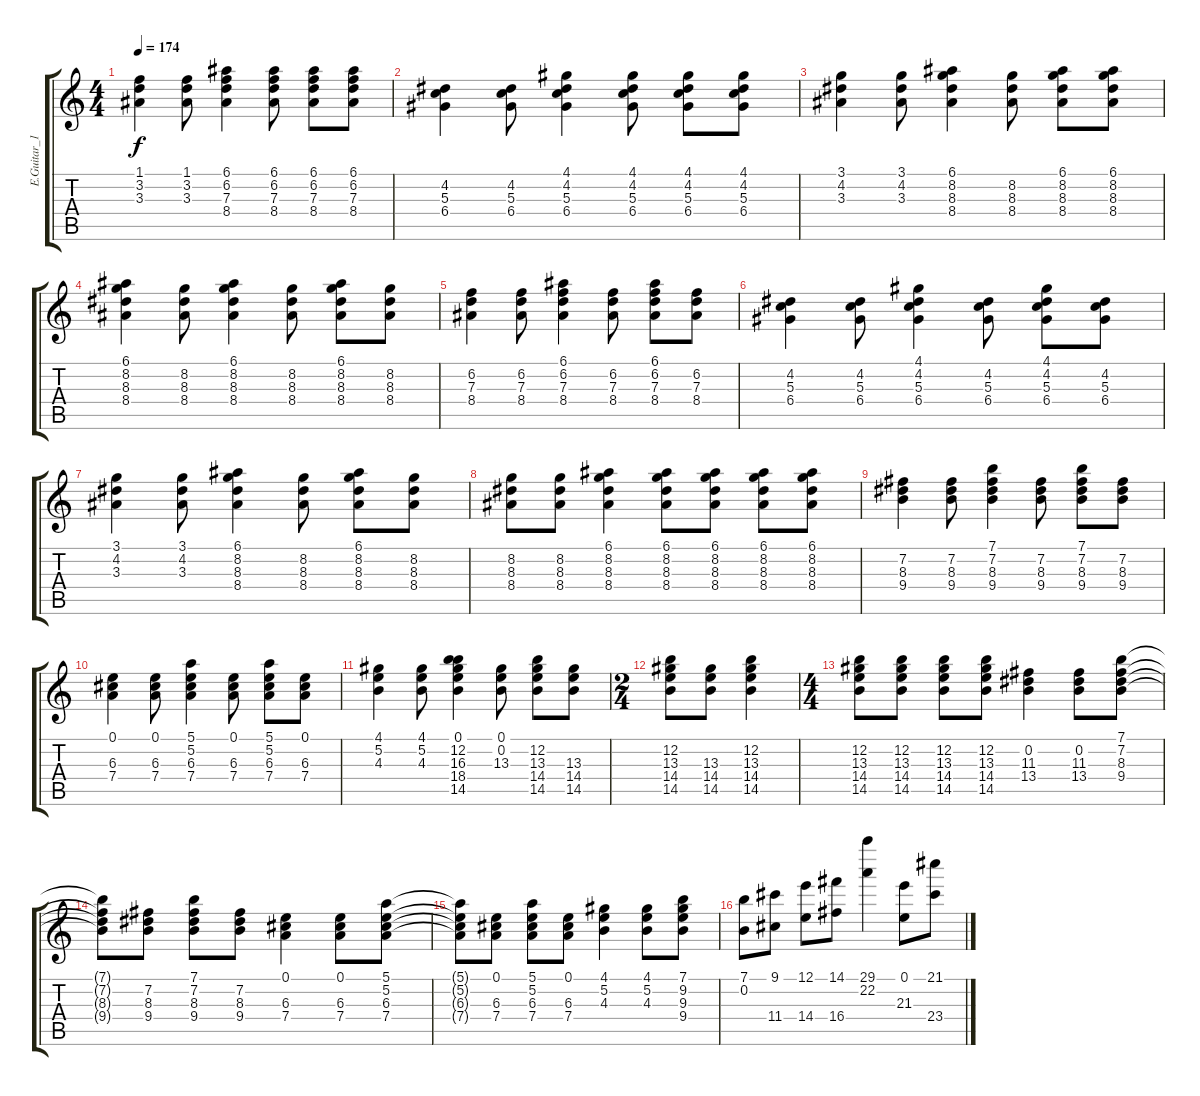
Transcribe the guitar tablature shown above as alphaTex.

\track ("E.Guitar_1st" "E.Guitar_1") {instrument distortionguitar}
\staff {score tabs}
\tuning (E4 B3 G3 D3 A2 E2) {hide}
\ts (4 4)
\tempo 174
\clef g2
\ks c
(1.1 3.2 3.3).4{dy f} (1.1 3.2 3.3).8 (6.1 6.2 7.3 8.4).4 (6.1 6.2 7.3 8.4).8 (6.1 6.2 7.3 8.4).8 (6.1 6.2 7.3 8.4).8 |
(4.2 5.3 6.4).4 (4.2 5.3 6.4).8 (4.1 4.2 5.3 6.4).4 (4.1 4.2 5.3 6.4).8 (4.1 4.2 5.3 6.4).8 (4.1 4.2 5.3 6.4).8 |
(3.1 4.2 3.3).4 (3.1 4.2 3.3).8 (6.1 8.2 8.3 8.4).4 (8.2 8.3 8.4).8 (6.1 8.2 8.3 8.4).8 (6.1 8.2 8.3 8.4).8 |
(6.1 8.2 8.3 8.4).4 (8.2 8.3 8.4).8 (6.1 8.2 8.3 8.4).4 (8.2 8.3 8.4).8 (6.1 8.2 8.3 8.4).8 (8.2 8.3 8.4).8 |
(6.2 7.3 8.4).4 (6.2 7.3 8.4).8 (6.1 6.2 7.3 8.4).4 (6.2 7.3 8.4).8 (6.1 6.2 7.3 8.4).8 (6.2 7.3 8.4).8 |
(4.2 5.3 6.4).4 (4.2 5.3 6.4).8 (4.1 4.2 5.3 6.4).4 (4.2 5.3 6.4).8 (4.1 4.2 5.3 6.4).8 (4.2 5.3 6.4).8 |
(3.1 4.2 3.3).4 (3.1 4.2 3.3).8 (6.1 8.2 8.3 8.4).4 (8.2 8.3 8.4).8 (6.1 8.2 8.3 8.4).8 (8.2 8.3 8.4).8 |
(8.2 8.3 8.4).8 (8.2 8.3 8.4).8 (6.1 8.2 8.3 8.4).4 (6.1 8.2 8.3 8.4).8 (6.1 8.2 8.3 8.4).8 (6.1 8.2 8.3 8.4).8 (6.1 8.2 8.3 8.4).8 |
(7.2 8.3 9.4).4 (7.2 8.3 9.4).8 (7.1 7.2 8.3 9.4).4 (7.2 8.3 9.4).8 (7.1 7.2 8.3 9.4).8 (7.2 8.3 9.4).8 |
(0.1 6.3 7.4).4 (0.1 6.3 7.4).8 (5.1 5.2 6.3 7.4).4 (0.1 6.3 7.4).8 (5.1 5.2 6.3 7.4).8 (0.1 6.3 7.4).8 |
(4.1 5.2 4.3).4 (4.1 5.2 4.3).8 (0.1 12.2 16.3 18.4 14.5).4 (0.1 0.2 13.3).8 (12.2 13.3 14.4 14.5).8 (13.3 14.4 14.5).8 |
\ts (2 4)
(12.2 13.3 14.4 14.5).8 (13.3 14.4 14.5).8 (12.2 13.3 14.4 14.5).4 |
\ts (4 4)
(12.2 13.3 14.4 14.5).8 (12.2 13.3 14.4 14.5).8 (12.2 13.3 14.4 14.5).8 (12.2 13.3 14.4 14.5).8 (0.2 11.3 13.4).4 (0.2 11.3 13.4).8 (7.1 7.2 8.3 9.4).8 |
(7.1{t} 7.2{t} 8.3{t} 9.4{t}).8 (7.2 8.3 9.4).8 (7.1 7.2 8.3 9.4).8 (7.2 8.3 9.4).8 (0.1 6.3 7.4).4 (0.1 6.3 7.4).8 (5.1 5.2 6.3 7.4).8 |
(5.1{t} 5.2{t} 6.3{t} 7.4{t}).8 (0.1 6.3 7.4).8 (5.1 5.2 6.3 7.4).8 (0.1 6.3 7.4).8 (4.1 5.2 4.3).4 (4.1 5.2 4.3).8 (7.1 9.2 9.3 9.4).8 |
(7.1 0.2).8 (9.1 11.4).8 (12.1 14.4).8 (14.1 16.4).8 (29.1 22.2).4 (0.1 21.3).8 (21.1 23.4).8
